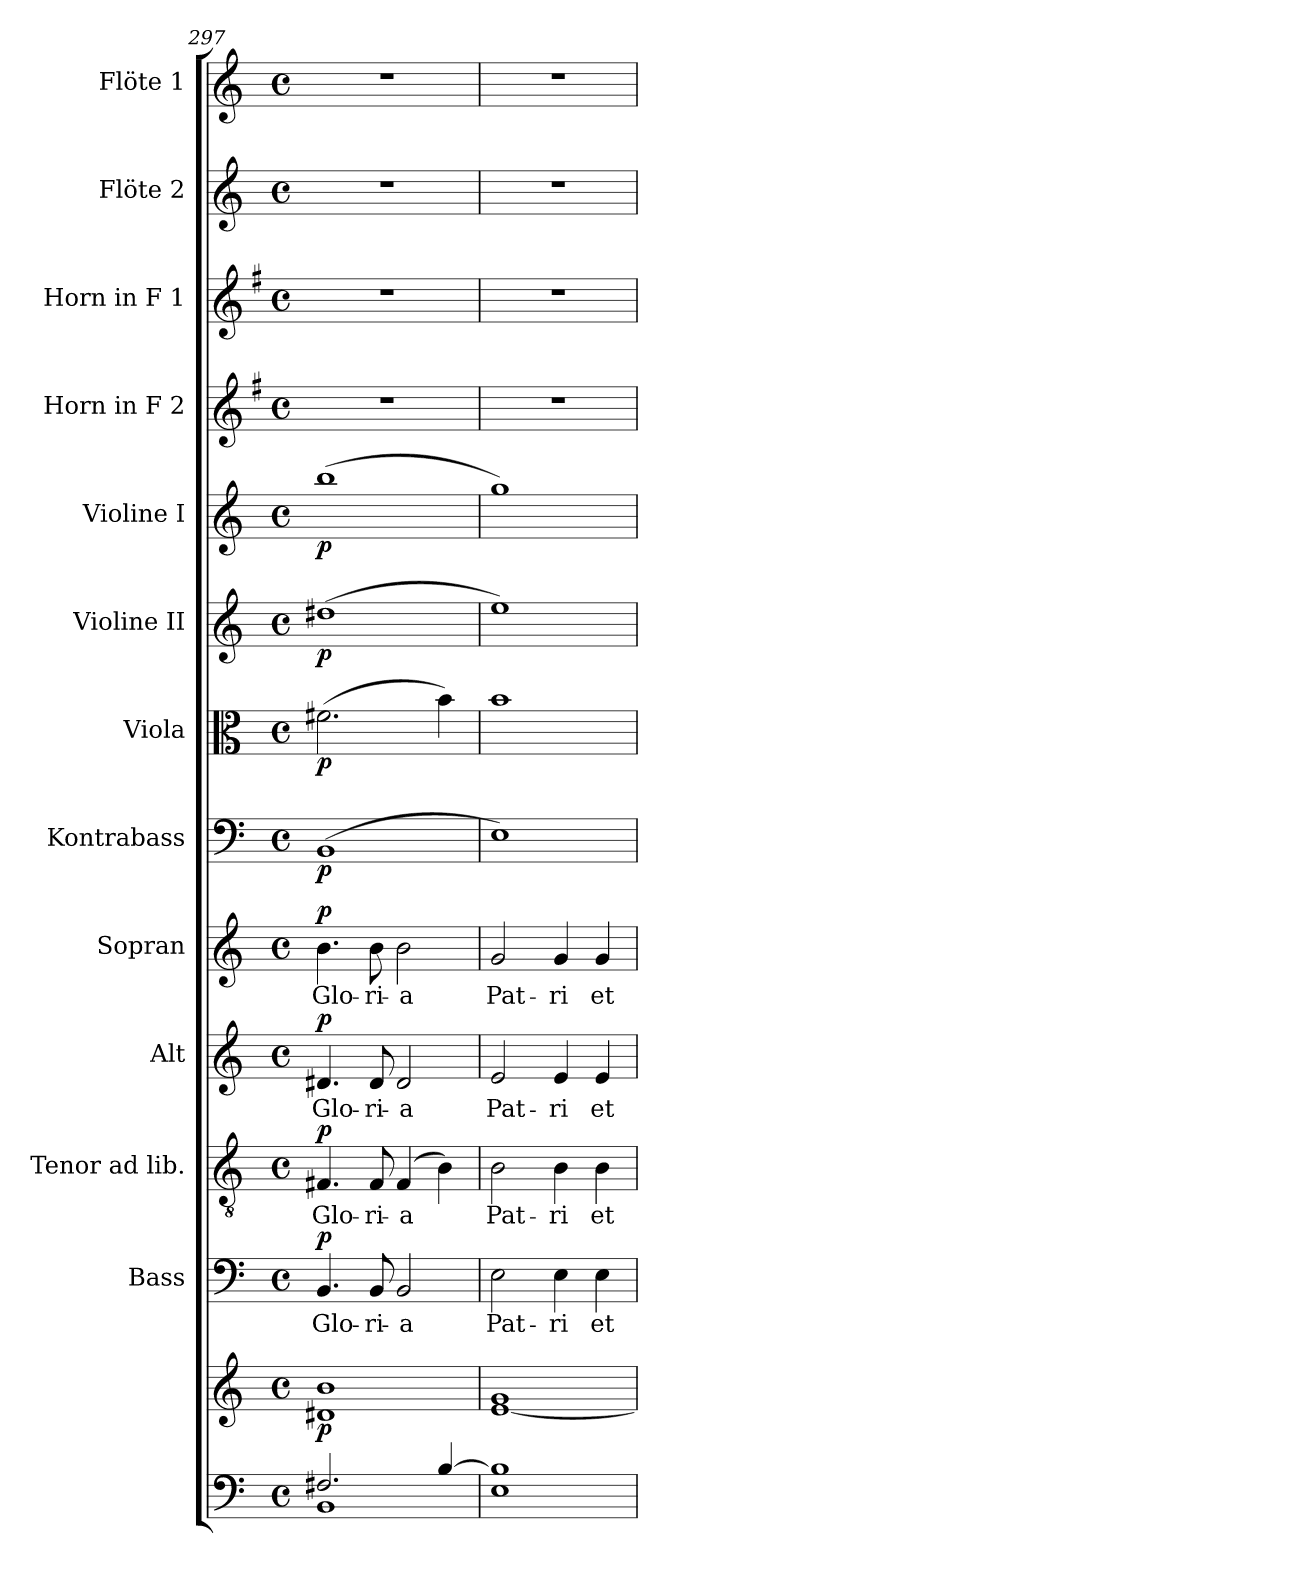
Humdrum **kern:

**kern	**kern	**dynam	**kern	**text	**dynam	**kern	**text	**dynam	**kern	**text	**dynam	**kern	**text	**dynam	**kern	**dynam	**kern	**dynam	**kern	**dynam	**kern	**dynam	**kern	**kern	**kern	**kern
*part13	*part13	*part13	*part12	*part12	*part12	*part11	*part11	*part11	*part10	*part10	*part10	*part9	*part9	*part9	*part8	*part8	*part7	*part7	*part6	*part6	*part5	*part5	*part4	*part3	*part2	*part1
*staff14	*staff13	*staff13/14	*staff12	*staff12	*staff12	*staff11	*staff11	*staff11	*staff10	*staff10	*staff10	*staff9	*staff9	*staff9	*staff8	*staff8	*staff7	*staff7	*staff6	*staff6	*staff5	*staff5	*staff4	*staff3	*staff2	*staff1
*	*	*	*I"Bass	*	*	*I"Tenor ad lib.	*	*	*I"Alt	*	*	*I"Sopran	*	*	*I"Kontrabass	*	*I"Viola	*	*I"Violine II	*	*I"Violine I	*	*I"Horn in F 2	*I"Horn in F 1	*I"Flöte 2	*I"Flöte 1
*	*	*	*I'B.	*	*	*I'T.	*	*	*I'A.	*	*	*I'S.	*	*	*I'Kb.	*	*I'Vla.	*	*I'Vl. II	*	*I'Vl. I	*	*	*	*I'Fl. 2	*I'Fl. 1
*clefF4	*clefG2	*	*clefF4	*	*	*clefGv2	*	*	*clefG2	*	*	*clefG2	*	*	*clefF4	*	*clefC3	*	*clefG2	*	*clefG2	*	*clefG2	*clefG2	*clefG2	*clefG2
*	*	*	*	*	*	*	*	*	*	*	*	*	*	*	*ITrd7c12	*	*	*	*	*	*	*	*ITrd4c7	*ITrd4c7	*	*
*k[]	*k[]	*	*k[]	*	*	*k[]	*	*	*k[]	*	*	*k[]	*	*	*k[]	*	*k[]	*	*k[]	*	*k[]	*	*k[]	*k[]	*k[]	*k[]
*C:	*C:	*	*C:	*	*	*C:	*	*	*C:	*	*	*C:	*	*	*C:	*	*C:	*	*C:	*	*C:	*	*C:	*C:	*C:	*C:
*M4/4	*M4/4	*	*M4/4	*	*	*M4/4	*	*	*M4/4	*	*	*M4/4	*	*	*M4/4	*	*M4/4	*	*M4/4	*	*M4/4	*	*M4/4	*M4/4	*M4/4	*M4/4
*met(c)	*met(c)	*	*met(c)	*	*	*met(c)	*	*	*met(c)	*	*	*met(c)	*	*	*met(c)	*	*met(c)	*	*met(c)	*	*met(c)	*	*met(c)	*met(c)	*met(c)	*met(c)
=297	=297	=297	=297	=297	=297	=297	=297	=297	=297	=297	=297	=297	=297	=297	=297	=297	=297	=297	=297	=297	=297	=297	=297	=297	=297	=297
*^	*^	*	*	*	*	*	*	*	*	*	*	*	*	*	*	*	*	*	*	*	*	*	*	*	*	*
!	!	!	!	!LO:DY:b	!	!LO:LY:b	!LO:DY:a	!	!LO:LY:b	!LO:DY:a	!	!LO:LY:b	!LO:DY:a	!	!LO:LY:b	!LO:DY:a	!	!LO:DY:b	!	!LO:DY:b	!	!LO:DY:b	!	!LO:DY:b	!	!	!	!
2.F#X/	1BB	1b	1d#X	p	4.BB/	Glo-	p	4.F#X/	Glo-	p	4.d#X/	Glo-	p	4.b\	Glo-	p	(>1BBB	p	(>2.f#X\	p	(>1dd#X	p	(>1bb	p	1r	1r	1r	1r
!	!	!	!	!	!	!LO:LY:b	!	!	!LO:LY:b	!	!	!LO:LY:b	!	!	!LO:LY:b	!	!	!	!	!	!	!	!	!	!	!	!	!
.	.	.	.	.	8BB/	-ri-	.	8F#/	-ri-	.	8d#/	-ri-	.	8b\	-ri-	.	.	.	.	.	.	.	.	.	.	.	.	.
!	!	!	!	!	!	!LO:LY:b	!	!	!LO:LY:b	!	!	!LO:LY:b	!	!	!LO:LY:b	!	!	!	!	!	!	!	!	!	!	!	!	!
.	.	.	.	.	2BB/	-a	.	(4F#/	-a	.	2d#/	-a	.	2b\	-a	.	.	.	.	.	.	.	.	.	.	.	.	.
[>4B/	.	.	.	.	.	.	.	4B\)	.	.	.	.	.	.	.	.	.	.	4b\)	.	.	.	.	.	.	.	.	.
=298	=298	=298	=298	=298	=298	=298	=298	=298	=298	=298	=298	=298	=298	=298	=298	=298	=298	=298	=298	=298	=298	=298	=298	=298	=298	=298	=298	=298
!	!	!	!	!	!	!LO:LY:b	!	!	!LO:LY:b	!	!	!LO:LY:b	!	!	!LO:LY:b	!	!	!	!	!	!	!	!	!	!	!	!	!
1B]	1E	1g	[<1e	.	2E\	Pat-	.	2B\	Pat-	.	2e/	Pat-	.	2g/	Pat-	.	1EE)	.	1b	.	1ee)	.	1gg)	.	1r	1r	1r	1r
!	!	!	!	!	!	!LO:LY:b	!	!	!LO:LY:b	!	!	!LO:LY:b	!	!	!LO:LY:b	!	!	!	!	!	!	!	!	!	!	!	!	!
.	.	.	.	.	4E\	-ri	.	4B\	-ri	.	4e/	-ri	.	4g/	-ri	.	.	.	.	.	.	.	.	.	.	.	.	.
!	!	!	!	!	!	!LO:LY:b	!	!	!LO:LY:b	!	!	!LO:LY:b	!	!	!LO:LY:b	!	!	!	!	!	!	!	!	!	!	!	!	!
.	.	.	.	.	4E\	et	.	4B\	et	.	4e/	et	.	4g/	et	.	.	.	.	.	.	.	.	.	.	.	.	.
*v	*v	*	*	*	*	*	*	*	*	*	*	*	*	*	*	*	*	*	*	*	*	*	*	*	*	*	*	*
*	*v	*v	*	*	*	*	*	*	*	*	*	*	*	*	*	*	*	*	*	*	*	*	*	*	*	*	*
=	=	=	=	=	=	=	=	=	=	=	=	=	=	=	=	=	=	=	=	=	=	=	=	=	=	=
*-	*-	*-	*-	*-	*-	*-	*-	*-	*-	*-	*-	*-	*-	*-	*-	*-	*-	*-	*-	*-	*-	*-	*-	*-	*-	*-
